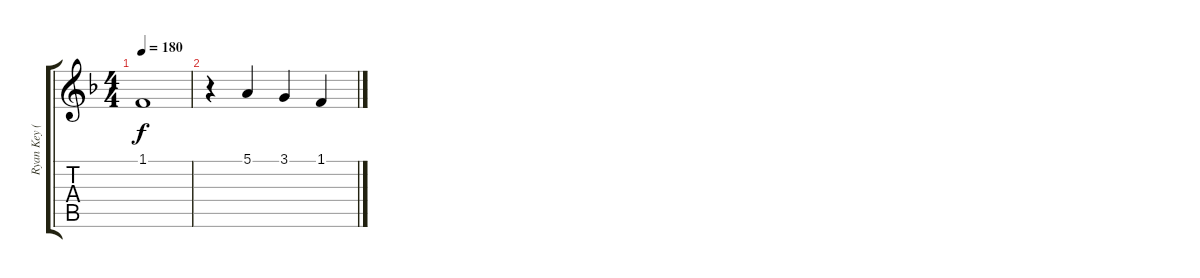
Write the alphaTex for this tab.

\track ("Ryan Key (Voice 1)" "Ryan Key (") {instrument lead1square}
\staff {score tabs}
\tuning (E4 B3 G3 D3 A2 E2) {hide}
\ts (4 4)
\tempo 180
\clef g2
\ks f
1.1.1{dy f} |
r.4 5.1.4 3.1.4 1.1.4
